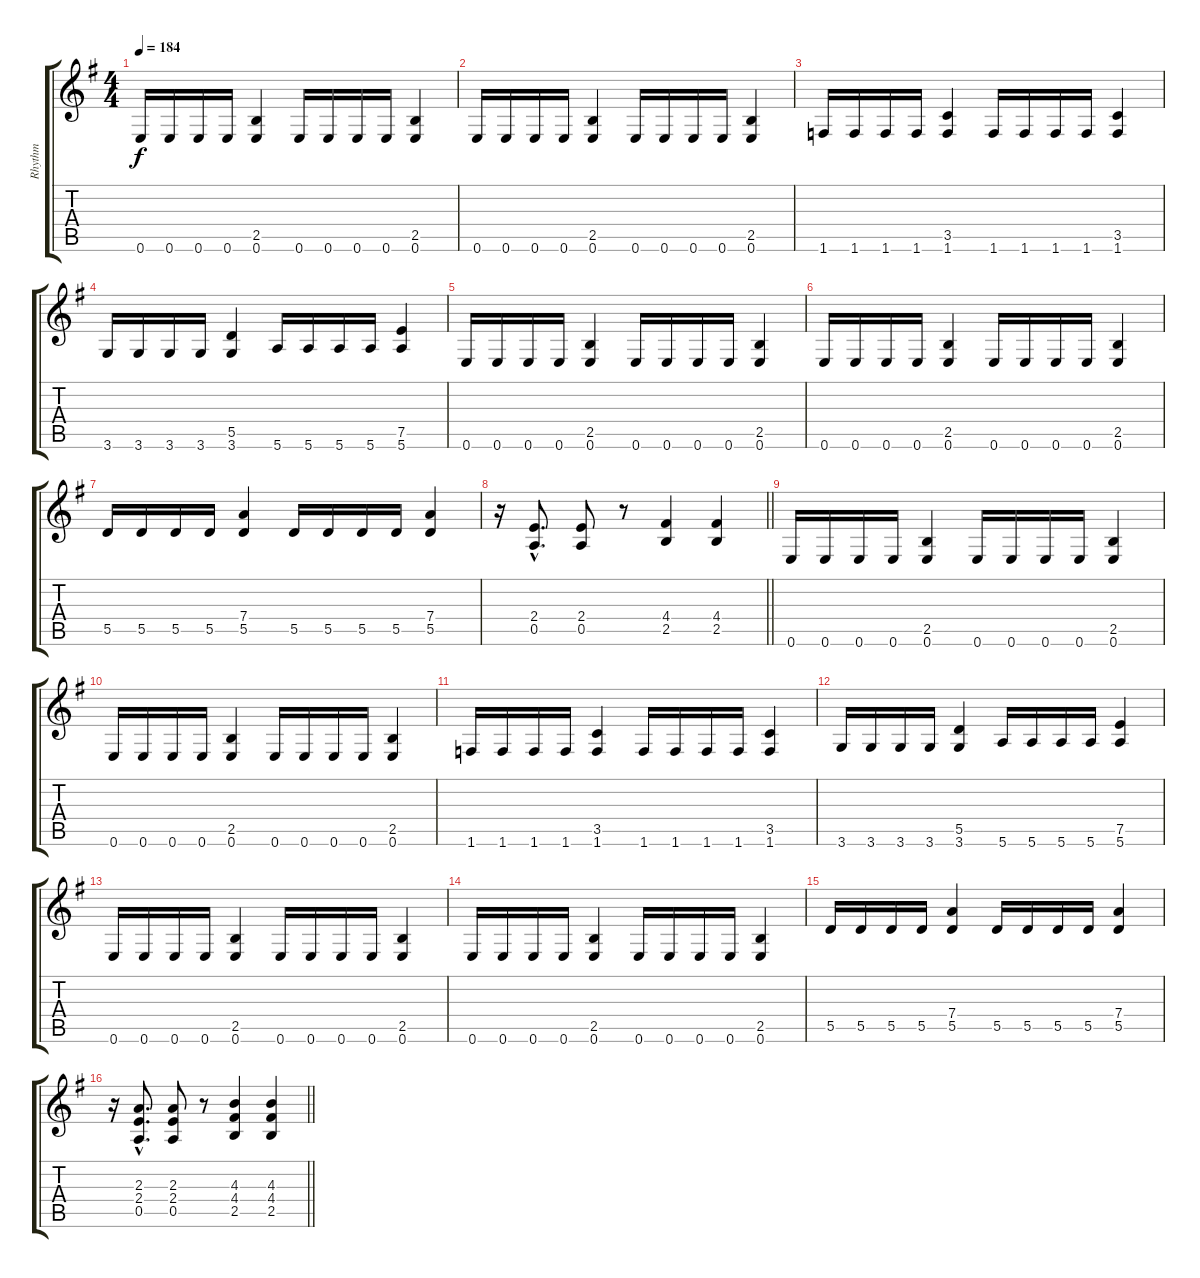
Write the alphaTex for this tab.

\track ("Rhythm" "Rhythm") {instrument distortionguitar}
\staff {score tabs}
\tuning (E4 B3 G3 D3 A2 E2) {hide}
\ts (4 4)
\tempo 184
\clef g2
\ks eminor
0.6.16{dy f} 0.6.16 0.6.16 0.6.16 (2.5 0.6).4 0.6.16 0.6.16 0.6.16 0.6.16 (2.5 0.6).4 |
0.6.16 0.6.16 0.6.16 0.6.16 (2.5 0.6).4 0.6.16 0.6.16 0.6.16 0.6.16 (2.5 0.6).4 |
1.6.16 1.6.16 1.6.16 1.6.16 (3.5 1.6).4 1.6.16 1.6.16 1.6.16 1.6.16 (3.5 1.6).4 |
3.6.16 3.6.16 3.6.16 3.6.16 (5.5 3.6).4 5.6.16 5.6.16 5.6.16 5.6.16 (7.5 5.6).4 |
0.6.16 0.6.16 0.6.16 0.6.16 (2.5 0.6).4 0.6.16 0.6.16 0.6.16 0.6.16 (2.5 0.6).4 |
0.6.16 0.6.16 0.6.16 0.6.16 (2.5 0.6).4 0.6.16 0.6.16 0.6.16 0.6.16 (2.5 0.6).4 |
5.5.16 5.5.16 5.5.16 5.5.16 (7.4 5.5).4 5.5.16 5.5.16 5.5.16 5.5.16 (7.4 5.5).4 |
\barLineRight lightlight
r.16 (2.4{hac} 0.5{hac}).8{d} (2.4 0.5).8 r.8 (4.4 2.5).4 (4.4 2.5).4 |
0.6.16 0.6.16 0.6.16 0.6.16 (2.5 0.6).4 0.6.16 0.6.16 0.6.16 0.6.16 (2.5 0.6).4 |
0.6.16 0.6.16 0.6.16 0.6.16 (2.5 0.6).4 0.6.16 0.6.16 0.6.16 0.6.16 (2.5 0.6).4 |
1.6.16 1.6.16 1.6.16 1.6.16 (3.5 1.6).4 1.6.16 1.6.16 1.6.16 1.6.16 (3.5 1.6).4 |
3.6.16 3.6.16 3.6.16 3.6.16 (5.5 3.6).4 5.6.16 5.6.16 5.6.16 5.6.16 (7.5 5.6).4 |
0.6.16 0.6.16 0.6.16 0.6.16 (2.5 0.6).4 0.6.16 0.6.16 0.6.16 0.6.16 (2.5 0.6).4 |
0.6.16 0.6.16 0.6.16 0.6.16 (2.5 0.6).4 0.6.16 0.6.16 0.6.16 0.6.16 (2.5 0.6).4 |
5.5.16 5.5.16 5.5.16 5.5.16 (7.4 5.5).4 5.5.16 5.5.16 5.5.16 5.5.16 (7.4 5.5).4 |
\barLineRight lightlight
r.16 (2.3{hac} 2.4{hac} 0.5{hac}).8{d} (2.3 2.4 0.5).8 r.8 (4.3 4.4 2.5).4 (4.3 4.4 2.5).4
